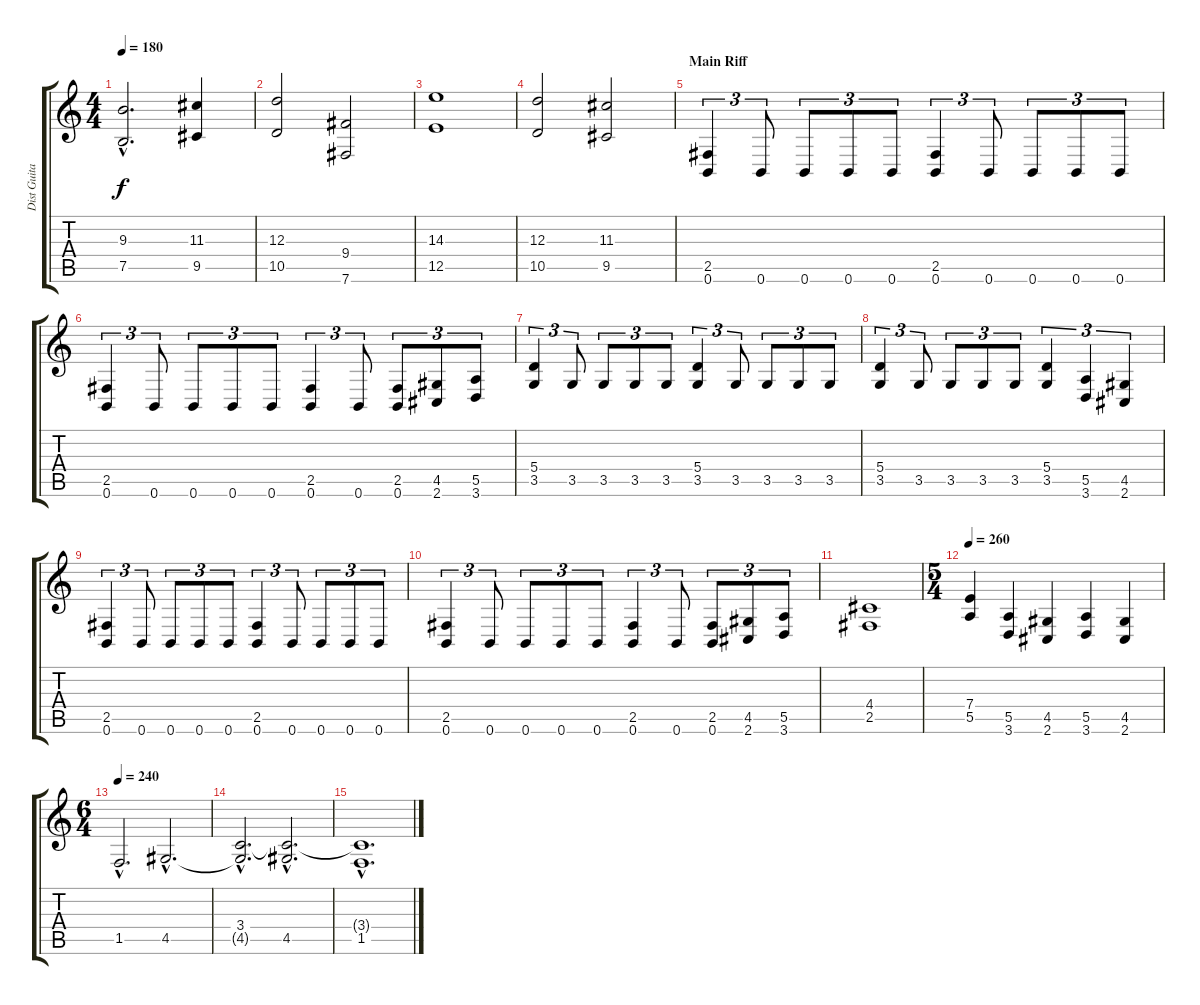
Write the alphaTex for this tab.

\track ("Dist Guitar 1" "Dist Guita") {instrument distortionguitar}
\staff {score tabs}
\tuning (B3 Gb3 D3 A2 E2 B1) {hide}
\ts (4 4)
\tempo 180
\clef g2
\ks c
(9.3{hac} 7.5{hac}).2{d dy f} (11.3 9.5).4 |
(12.3 10.5).2 (9.4 7.6).2 |
(14.3 12.5).1 |
(12.3 10.5).2 (11.3 9.5).2 |
\section ("" "Main Riff")
(2.5 0.6).4{tu (3 2)} 0.6.8{tu (3 2)} 0.6.8{tu (3 2)} 0.6.8{tu (3 2)} 0.6.8{tu (3 2)} (2.5 0.6).4{tu (3 2)} 0.6.8{tu (3 2)} 0.6.8{tu (3 2)} 0.6.8{tu (3 2)} 0.6.8{tu (3 2)} |
(2.5 0.6).4{tu (3 2)} 0.6.8{tu (3 2)} 0.6.8{tu (3 2)} 0.6.8{tu (3 2)} 0.6.8{tu (3 2)} (2.5 0.6).4{tu (3 2)} 0.6.8{tu (3 2)} (2.5 0.6).8{tu (3 2)} (4.5 2.6).8{tu (3 2)} (5.5 3.6).8{tu (3 2)} |
(5.4 3.5).4{tu (3 2)} 3.5.8{tu (3 2)} 3.5.8{tu (3 2)} 3.5.8{tu (3 2)} 3.5.8{tu (3 2)} (5.4 3.5).4{tu (3 2)} 3.5.8{tu (3 2)} 3.5.8{tu (3 2)} 3.5.8{tu (3 2)} 3.5.8{tu (3 2)} |
(5.4 3.5).4{tu (3 2)} 3.5.8{tu (3 2)} 3.5.8{tu (3 2)} 3.5.8{tu (3 2)} 3.5.8{tu (3 2)} (5.4 3.5).4{tu (3 2)} (5.5 3.6).4{tu (3 2)} (4.5 2.6).4{tu (3 2)} |
(2.5 0.6).4{tu (3 2)} 0.6.8{tu (3 2)} 0.6.8{tu (3 2)} 0.6.8{tu (3 2)} 0.6.8{tu (3 2)} (2.5 0.6).4{tu (3 2)} 0.6.8{tu (3 2)} 0.6.8{tu (3 2)} 0.6.8{tu (3 2)} 0.6.8{tu (3 2)} |
(2.5 0.6).4{tu (3 2)} 0.6.8{tu (3 2)} 0.6.8{tu (3 2)} 0.6.8{tu (3 2)} 0.6.8{tu (3 2)} (2.5 0.6).4{tu (3 2)} 0.6.8{tu (3 2)} (2.5 0.6).8{tu (3 2)} (4.5 2.6).8{tu (3 2)} (5.5 3.6).8{tu (3 2)} |
(4.4 2.5).1 |
\ts (5 4)
\tempo 260
(7.4 5.5).4 (5.5 3.6).4 (4.5 2.6).4 (5.5 3.6).4 (4.5 2.6).4 |
\ts (6 4)
\tempo 240
1.5{hac}.2{d} 4.5{hac}.2{d} |
(3.4{hac} 4.5{hac t}).2{d} (3.4{hac t} 4.5{hac}).2{d} |
(3.4{hac t} 1.5{hac}).1{d}
